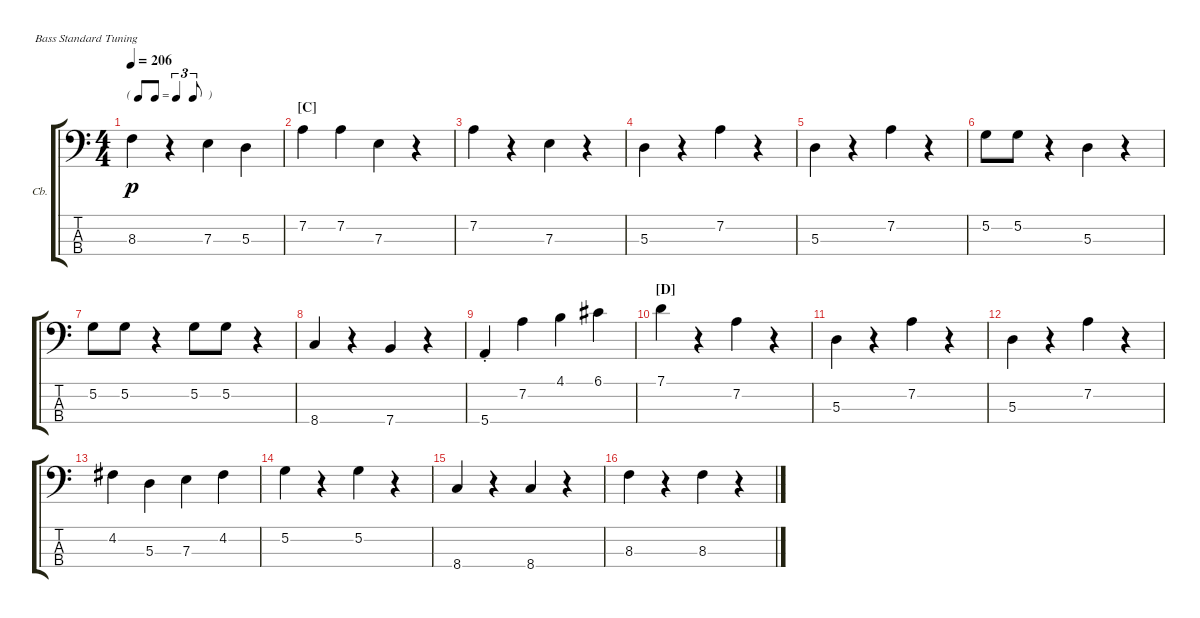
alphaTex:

\defaultSystemsLayout 4
\bracketExtendMode groupsimilarinstruments
\firstSystemTrackNameOrientation horizontal
\otherSystemsTrackNameOrientation horizontal
\track ("Contrabass" "Cb.") {instrument acousticbass}
\staff {score tabs}
\tuning (G2 D2 A1 E1)
\ts (4 4)
\tf triplet8th
\tempo 206
\clef f4
\ks c
8.3.4{dy p} r.4 7.3.4 5.3.4 |
\section ("C" "")
7.2.4 7.2.4 7.3.4 r.4 |
7.2.4 r.4 7.3.4 r.4 |
5.3.4 r.4 7.2.4 r.4 |
5.3.4 r.4 7.2.4 r.4 |
5.2.8 5.2.8 r.4 5.3.4 r.4 |
5.2.8 5.2.8 r.4 5.2.8 5.2.8 r.4 |
8.4.4 r.4 7.4.4 r.4 |
5.4{st}.4 7.2.4 4.1.4 6.1.4 |
\section ("D" "")
7.1.4 r.4 7.2.4 r.4 |
5.3.4 r.4 7.2.4 r.4 |
5.3.4 r.4 7.2.4 r.4 |
4.2.4 5.3.4 7.3.4 4.2.4 |
5.2.4 r.4 5.2.4 r.4 |
8.4.4 r.4 8.4.4 r.4 |
8.3.4 r.4 8.3.4 r.4
